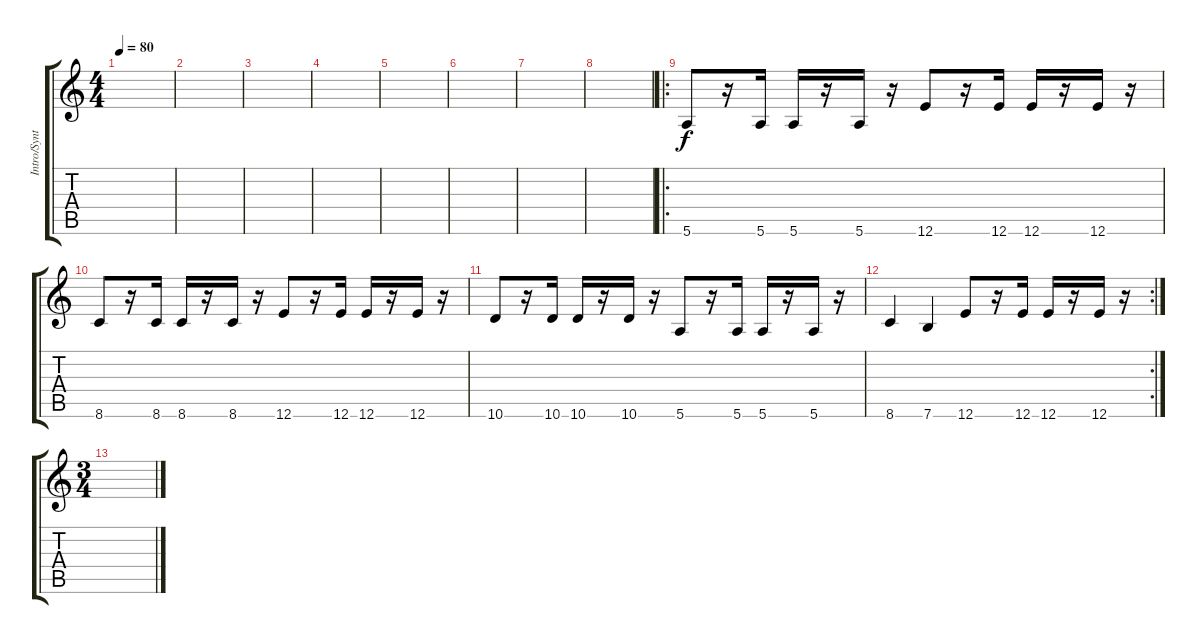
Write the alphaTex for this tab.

\track ("Intro/Synth" "Intro/Synt") {instrument acousticguitarsteel}
\staff {score tabs}
\tuning (E4 B3 G3 D3 A2 E2) {hide}
\ts (4 4)
\tempo 80
\clef g2
\ks c
|
|
|
|
|
|
|
|
\ro
5.6.8 r.16 5.6.16 5.6.16 r.16 5.6.16 r.16 12.6.8 r.16 12.6.16 12.6.16 r.16 12.6.16 r.16 |
8.6.8 r.16 8.6.16 8.6.16 r.16 8.6.16 r.16 12.6.8 r.16 12.6.16 12.6.16 r.16 12.6.16 r.16 |
10.6.8 r.16 10.6.16 10.6.16 r.16 10.6.16 r.16 5.6.8 r.16 5.6.16 5.6.16 r.16 5.6.16 r.16 |
\rc 2
8.6.4 7.6.4 12.6.8 r.16 12.6.16 12.6.16 r.16 12.6.16 r.16 |
\ts (3 4)
